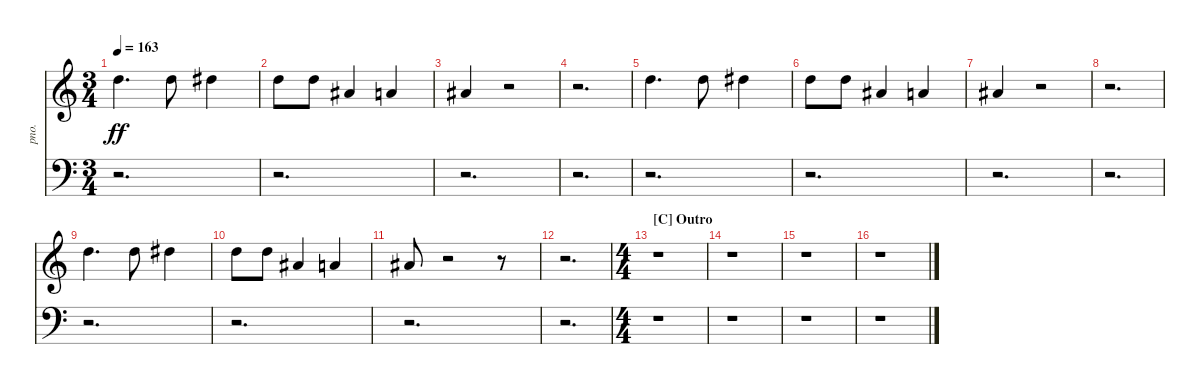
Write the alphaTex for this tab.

\bracketExtendMode nobrackets
\track ("Melody" "pno.") {instrument acousticgrandpiano}
\staff {score}
\tuning (E4 B3 G3 D3 A2 E2)
\ts (3 4)
\tempo 163
\clef g2
\ks aminor
10.1.4{d dy ff beam Down} 10.1.8{beam Down} 11.1{acc #}.4{beam Down} |
10.1.8{beam Down} 10.1.8{beam Down} 6.1{acc #}.4{beam Up} 5.1.4{beam Up} |
6.1{acc #}.4{beam Up} r.2{beam Down} |
r.2{d beam Down} |
10.1.4{d beam Down} 10.1.8{beam Down} 11.1{acc #}.4{beam Down} |
10.1.8{beam Down} 10.1.8{beam Down} 6.1{acc #}.4{beam Up} 5.1.4{beam Up} |
6.1{acc #}.4{beam Up} r.2{beam Down} |
r.2{d beam Down} |
10.1.4{d beam Down} 10.1.8{beam Down} 11.1{acc #}.4{beam Down} |
10.1.8{beam Down} 10.1.8{beam Down} 6.1{acc #}.4{beam Up} 5.1.4{beam Up} |
6.1{acc #}.8{beam Up} r.2{beam Down} r.8{beam Down} |
r.2{d beam Down} |
\ts (4 4)
\section ("C" "Outro")
r.1{beam Down} |
r.1{beam Down} |
r.1{beam Down} |
r.1{beam Down}
\staff {score}
\tuning (G2 D2 A1 E1 B0)
\clef f4
\ottava regular
\simile none
\ks aminor
r.2{d dy ff beam Down} |
r.2{d beam Down} |
r.2{d beam Down} |
r.2{d beam Down} |
r.2{d beam Down} |
r.2{d beam Down} |
r.2{d beam Down} |
r.2{d beam Down} |
r.2{d beam Down} |
r.2{d beam Down} |
r.2{d beam Down} |
r.2{d beam Down} |
r.1{beam Down} |
r.1{beam Down} |
r.1{beam Down} |
r.1{beam Down}
